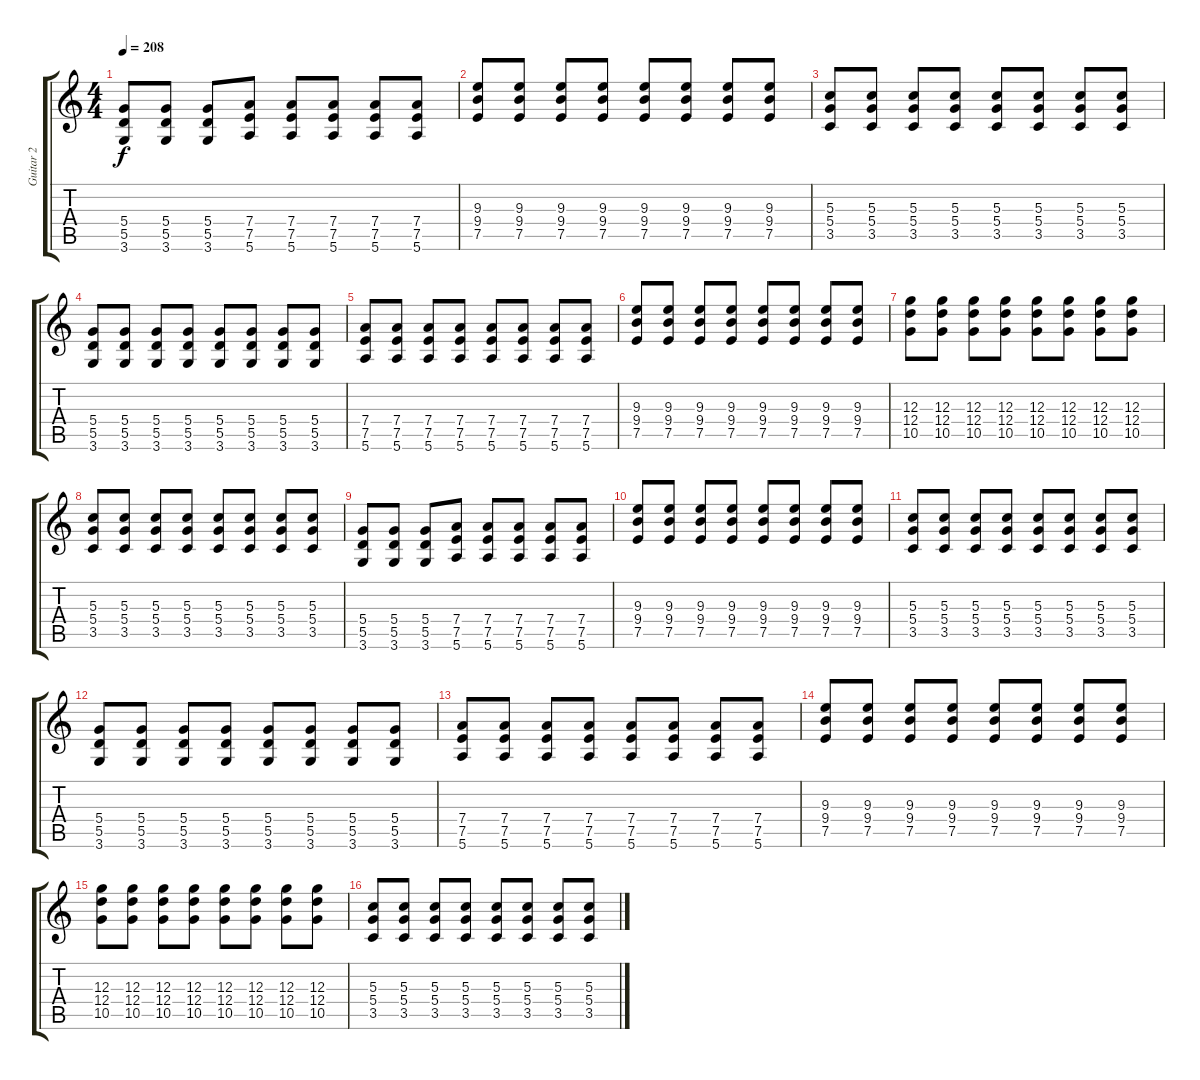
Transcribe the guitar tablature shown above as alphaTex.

\track ("Guitar 2" "Guitar 2") {instrument overdrivenguitar}
\staff {score tabs}
\tuning (E4 B3 G3 D3 A2 E2) {hide}
\ts (4 4)
\tempo 208
\clef g2
\ks c
(5.4 5.5 3.6).8{dy f} (5.4 5.5 3.6).8 (5.4 5.5 3.6).8 (7.4 7.5 5.6).8 (7.4 7.5 5.6).8 (7.4 7.5 5.6).8 (7.4 7.5 5.6).8 (7.4 7.5 5.6).8 |
(9.3 9.4 7.5).8 (9.3 9.4 7.5).8 (9.3 9.4 7.5).8 (9.3 9.4 7.5).8 (9.3 9.4 7.5).8 (9.3 9.4 7.5).8 (9.3 9.4 7.5).8 (9.3 9.4 7.5).8 |
(5.3 5.4 3.5).8 (5.3 5.4 3.5).8 (5.3 5.4 3.5).8 (5.3 5.4 3.5).8 (5.3 5.4 3.5).8 (5.3 5.4 3.5).8 (5.3 5.4 3.5).8 (5.3 5.4 3.5).8 |
(5.4 5.5 3.6).8 (5.4 5.5 3.6).8 (5.4 5.5 3.6).8 (5.4 5.5 3.6).8 (5.4 5.5 3.6).8 (5.4 5.5 3.6).8 (5.4 5.5 3.6).8 (5.4 5.5 3.6).8 |
(7.4 7.5 5.6).8 (7.4 7.5 5.6).8 (7.4 7.5 5.6).8 (7.4 7.5 5.6).8 (7.4 7.5 5.6).8 (7.4 7.5 5.6).8 (7.4 7.5 5.6).8 (7.4 7.5 5.6).8 |
(9.3 9.4 7.5).8 (9.3 9.4 7.5).8 (9.3 9.4 7.5).8 (9.3 9.4 7.5).8 (9.3 9.4 7.5).8 (9.3 9.4 7.5).8 (9.3 9.4 7.5).8 (9.3 9.4 7.5).8 |
(12.3 12.4 10.5).8 (12.3 12.4 10.5).8 (12.3 12.4 10.5).8 (12.3 12.4 10.5).8 (12.3 12.4 10.5).8 (12.3 12.4 10.5).8 (12.3 12.4 10.5).8 (12.3 12.4 10.5).8 |
(5.3 5.4 3.5).8 (5.3 5.4 3.5).8 (5.3 5.4 3.5).8 (5.3 5.4 3.5).8 (5.3 5.4 3.5).8 (5.3 5.4 3.5).8 (5.3 5.4 3.5).8 (5.3 5.4 3.5).8 |
(5.4 5.5 3.6).8 (5.4 5.5 3.6).8 (5.4 5.5 3.6).8 (7.4 7.5 5.6).8 (7.4 7.5 5.6).8 (7.4 7.5 5.6).8 (7.4 7.5 5.6).8 (7.4 7.5 5.6).8 |
(9.3 9.4 7.5).8 (9.3 9.4 7.5).8 (9.3 9.4 7.5).8 (9.3 9.4 7.5).8 (9.3 9.4 7.5).8 (9.3 9.4 7.5).8 (9.3 9.4 7.5).8 (9.3 9.4 7.5).8 |
(5.3 5.4 3.5).8 (5.3 5.4 3.5).8 (5.3 5.4 3.5).8 (5.3 5.4 3.5).8 (5.3 5.4 3.5).8 (5.3 5.4 3.5).8 (5.3 5.4 3.5).8 (5.3 5.4 3.5).8 |
(5.4 5.5 3.6).8 (5.4 5.5 3.6).8 (5.4 5.5 3.6).8 (5.4 5.5 3.6).8 (5.4 5.5 3.6).8 (5.4 5.5 3.6).8 (5.4 5.5 3.6).8 (5.4 5.5 3.6).8 |
(7.4 7.5 5.6).8 (7.4 7.5 5.6).8 (7.4 7.5 5.6).8 (7.4 7.5 5.6).8 (7.4 7.5 5.6).8 (7.4 7.5 5.6).8 (7.4 7.5 5.6).8 (7.4 7.5 5.6).8 |
(9.3 9.4 7.5).8 (9.3 9.4 7.5).8 (9.3 9.4 7.5).8 (9.3 9.4 7.5).8 (9.3 9.4 7.5).8 (9.3 9.4 7.5).8 (9.3 9.4 7.5).8 (9.3 9.4 7.5).8 |
(12.3 12.4 10.5).8 (12.3 12.4 10.5).8 (12.3 12.4 10.5).8 (12.3 12.4 10.5).8 (12.3 12.4 10.5).8 (12.3 12.4 10.5).8 (12.3 12.4 10.5).8 (12.3 12.4 10.5).8 |
(5.3 5.4 3.5).8 (5.3 5.4 3.5).8 (5.3 5.4 3.5).8 (5.3 5.4 3.5).8 (5.3 5.4 3.5).8 (5.3 5.4 3.5).8 (5.3 5.4 3.5).8 (5.3 5.4 3.5).8
